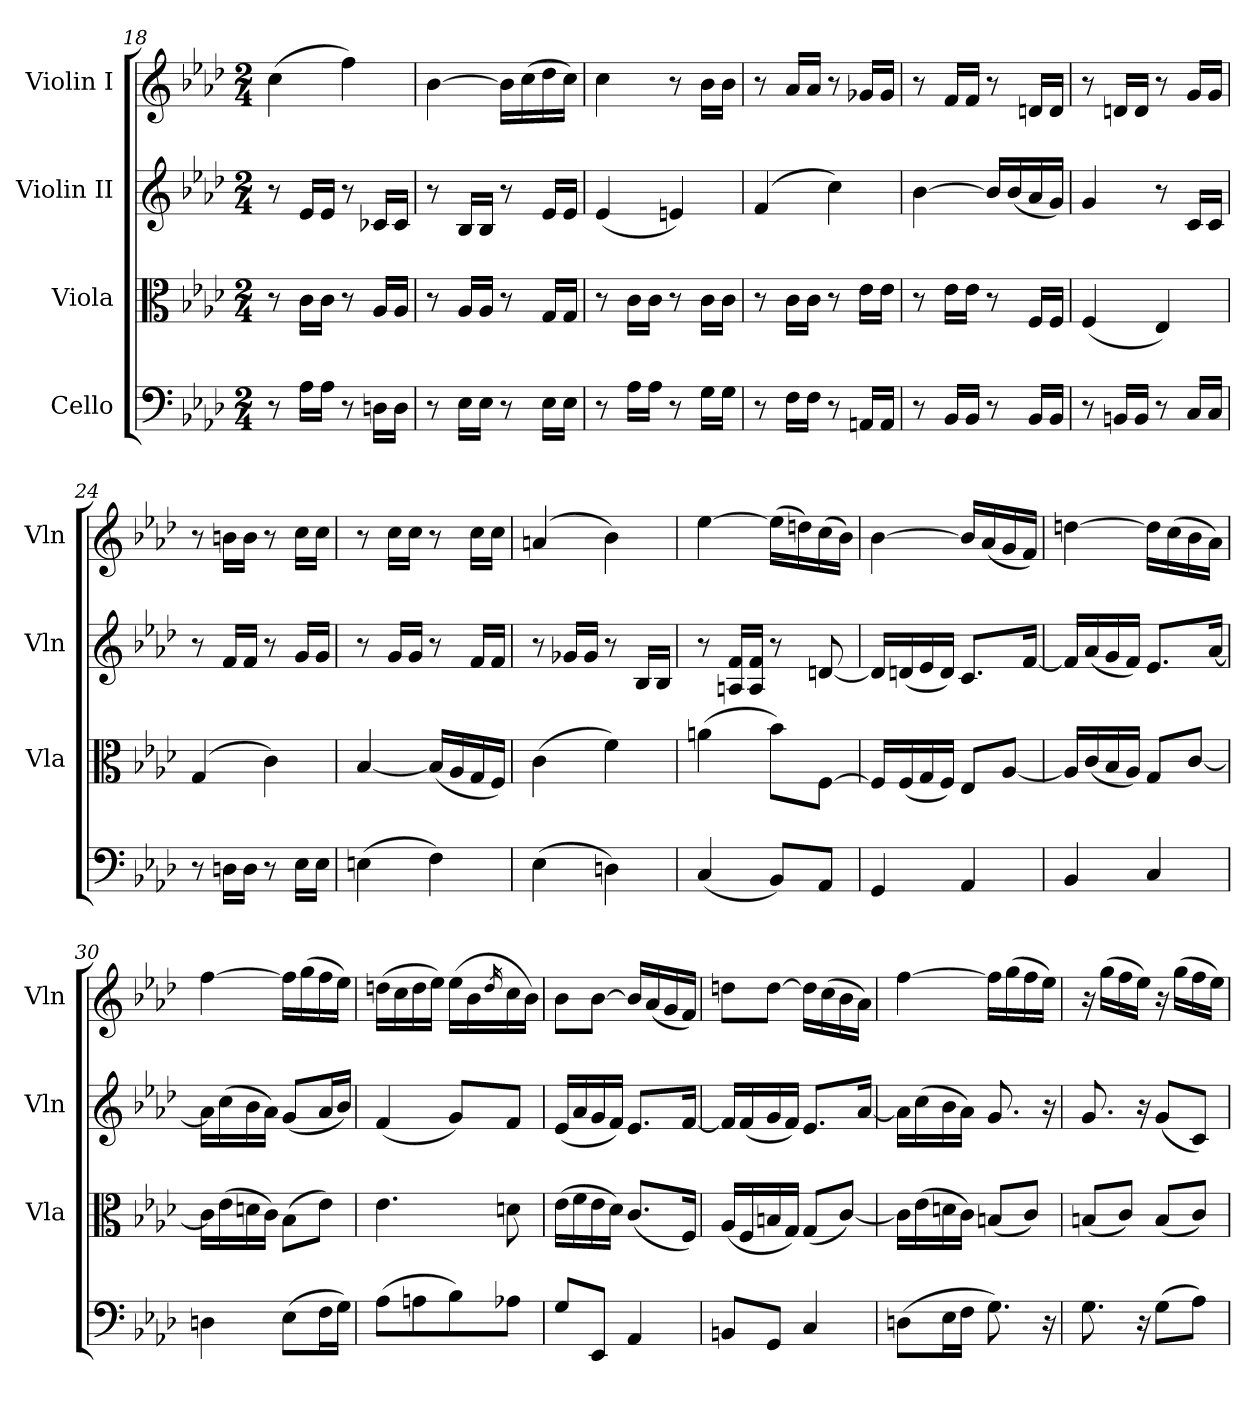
**kern	**kern	**kern	**kern
*part4	*part3	*part2	*part1
*staff4	*staff3	*staff2	*staff1
*I"Cello	*I"Viola	*I"Violin II	*I"Violin I
*	*I'Vla	*I'Vln	*I'Vln
*clefF4	*clefC3	*clefG2	*clefG2
*k[b-e-a-d-]	*k[b-e-a-d-]	*k[b-e-a-d-]	*k[b-e-a-d-]
*M2/4	*M2/4	*M2/4	*M2/4
=18	=18	=18	=18
8r	8r	8r	(>4cc\
16A-\LL	16c\LL	16e-/LL	.
16A-\JJ	16c\JJ	16e-/JJ	.
8r	8r	8r	4ff\)
16Dn\LL	16A-/LL	16c-X/LL	.
16D\JJ	16A-/JJ	16c-/JJ	.
=19	=19	=19	=19
8r	8r	8r	[4b-\
16E-\LL	16A-/LL	16B-/LL	.
16E-\JJ	16A-/JJ	16B-/JJ	.
8r	8r	8r	16b-\LL]
.	.	.	(>16cc\
16E-\LL	16G/LL	16e-/LL	16dd-\
16E-\JJ	16G/JJ	16e-/JJ	16cc\JJ)
=20	=20	=20	=20
8r	8r	(<4e-/	4cc\
16A-\LL	16c\LL	.	.
16A-\JJ	16c\JJ	.	.
8r	8r	4en/)	8r
16G\LL	16c\LL	.	16b-\LL
16G\JJ	16c\JJ	.	16b-\JJ
=21	=21	=21	=21
8r	8r	(>4f/	8r
16F\LL	16c\LL	.	16a-/LL
16F\JJ	16c\JJ	.	16a-/JJ
8r	8r	4cc\)	8r
16AAn/LL	16e-\LL	.	16g-X/LL
16AA/JJ	16e-\JJ	.	16g-/JJ
=22	=22	=22	=22
8r	8r	[4b-\	8r
16BB-/LL	16e-\LL	.	16f/LL
16BB-/JJ	16e-\JJ	.	16f/JJ
8r	8r	16b-/LL]	8r
.	.	(<16b-/	.
16BB-/LL	16F/LL	16a-/	16dn/LL
16BB-/JJ	16F/JJ	16g/JJ)	16d/JJ
=23	=23	=23	=23
8r	(<4F/	4g/	8r
16BBn/LL	.	.	16dn/LL
16BB/JJ	.	.	16d/JJ
8r	4E-/)	8r	8r
16C/LL	.	16c/LL	16g/LL
16C/JJ	.	16c/JJ	16g/JJ
=24	=24	=24	=24
8r	(>4G/	8r	8r
16Dn\LL	.	16f/LL	16bn\LL
16D\JJ	.	16f/JJ	16b\JJ
8r	4c\)	8r	8r
16E-\LL	.	16g/LL	16cc\LL
16E-\JJ	.	16g/JJ	16cc\JJ
=25	=25	=25	=25
(>4En\	[4B-/	8r	8r
.	.	16g/LL	16cc\LL
.	.	16g/JJ	16cc\JJ
4F\)	(<16B-/LL]	8r	8r
.	16A-/	.	.
.	16G/	16f/LL	16cc\LL
.	16F/JJ)	16f/JJ	16cc\JJ
!!LO:LB:g=z
=26	=26	=26	=26
(>4E-\	(>4c\	8r	(>4an/
.	.	16g-X/LL	.
.	.	16g-/JJ	.
4Dn\)	4f\)	8r	4b-\)
.	.	16B-/LL	.
.	.	16B-/JJ	.
=27	=27	=27	=27
(<4C/	(>4an\	8r	[4ee-\
.	.	16An/ 16f/LL	.
.	.	16A/ 16f/JJ	.
8BB-/L)	8b-\L)	8r	(>16ee-\LL]
.	.	.	16ddn\)
8AA-/J	[8F\J	[8dn/	(>16cc\
.	.	.	16b-\JJ)
=28	=28	=28	=28
4GG/	16F/LL]	16d/LL]	[4b-\
.	(<16F/	(<16dn/	.
.	16G/	16e-/	.
.	16F/JJ)	16d/JJ)	.
4AA-/	8E-/L	8.c/L	16b-/LL]
.	.	.	(<16a-/
.	[8A-/J	.	16g/
.	.	[16f/Jk	16f/JJ)
=29	=29	=29	=29
4BB-/	16A-/LL]	16f/LL]	[4ddn\
.	(<16c/	(<16a-/	.
.	16B-/	16g/	.
.	16A-/JJ)	16f/JJ)	.
4C/	8G/L	8.e-/L	16dd\LL]
.	.	.	(>16cc\
.	[8c/J	.	16b-\
.	.	[16a-/Jk	16a-\JJ)
=30	=30	=30	=30
4Dn\	16c\LL]	16a-\LL]	[4ff\
.	(>16e-\	(>16cc\	.
.	16dn\	16b-\	.
.	16c\JJ)	16a-\JJ)	.
(>8E-\L	(>8B-\L	(<8g/L	16ff\LL]
.	.	.	(>16gg\
16F\L	8e-\J)	16a-/L	16ff\
16G\JJ)	.	16b-/JJ)	16ee-\JJ)
=31	=31	=31	=31
(>8A-\L	4.e-\	(<4f/	(>16ddn\LL
.	.	.	16cc\
8An\	.	.	16dd\
.	.	.	16ee-\JJ)
8B-\)	.	8g/L)	(>16ee-\LL
.	.	.	16b-\
.	.	.	16qdd/
8A-X\J	8dn\	8f/J	16cc\
.	.	.	16b-\JJ)
=32	=32	=32	=32
8G/L	(>16e-\LL	(<16e-/LL	8b-\L
.	16f\	16a-/	.
8EE-/J	16e-\	16g/	[8b-\J
.	16d-\JJ)	16f/JJ)	.
4AA-/	(<8.c/L	8.e-/L	16b-/LL]
.	.	.	(<16a-/
.	.	.	16g/
.	16F/Jk)	[16f/Jk	16f/JJ)
=33	=33	=33	=33
8BBn/L	(<16A-/LL	16f/LL]	8ddn\L
.	16F/	(<16f/	.
8GG/J	16Bn/	16g/	[8dd\J
.	16G/JJ)	16f/JJ)	.
4C/	(<8G/L	8.e-/L	16dd\LL]
.	.	.	(>16cc\
.	[8c/J)	.	16b-\
.	.	[16a-/Jk	16a-\JJ)
=34	=34	=34	=34
(>8Dn\L	16c\LL]	16a-\LL]	[4ff\
.	(>16e-\	(>16cc\	.
16E-\L	16dn\	16b-\	.
16F\JJ	16c\JJ)	16a-\JJ)	.
8.G\)	(<8Bn/L	8.g/	16ff\LL]
.	.	.	(>16gg\
.	8c/J)	.	16ff\
16r	.	16r	16ee-\JJ)
=35	=35	=35	=35
8.G\	(<8Bn/L	8.g/	16r
.	.	.	(>16gg\LL
.	8c/J)	.	16ff\
16r	.	16r	16ee-\JJ)
(>8G\L	(<8B/L	(<8g/L	16r
.	.	.	(>16gg\LL
8A-\J)	8c/J)	8c/J)	16ff\
.	.	.	16ee-\JJ)
=	=	=	=
*-	*-	*-	*-
